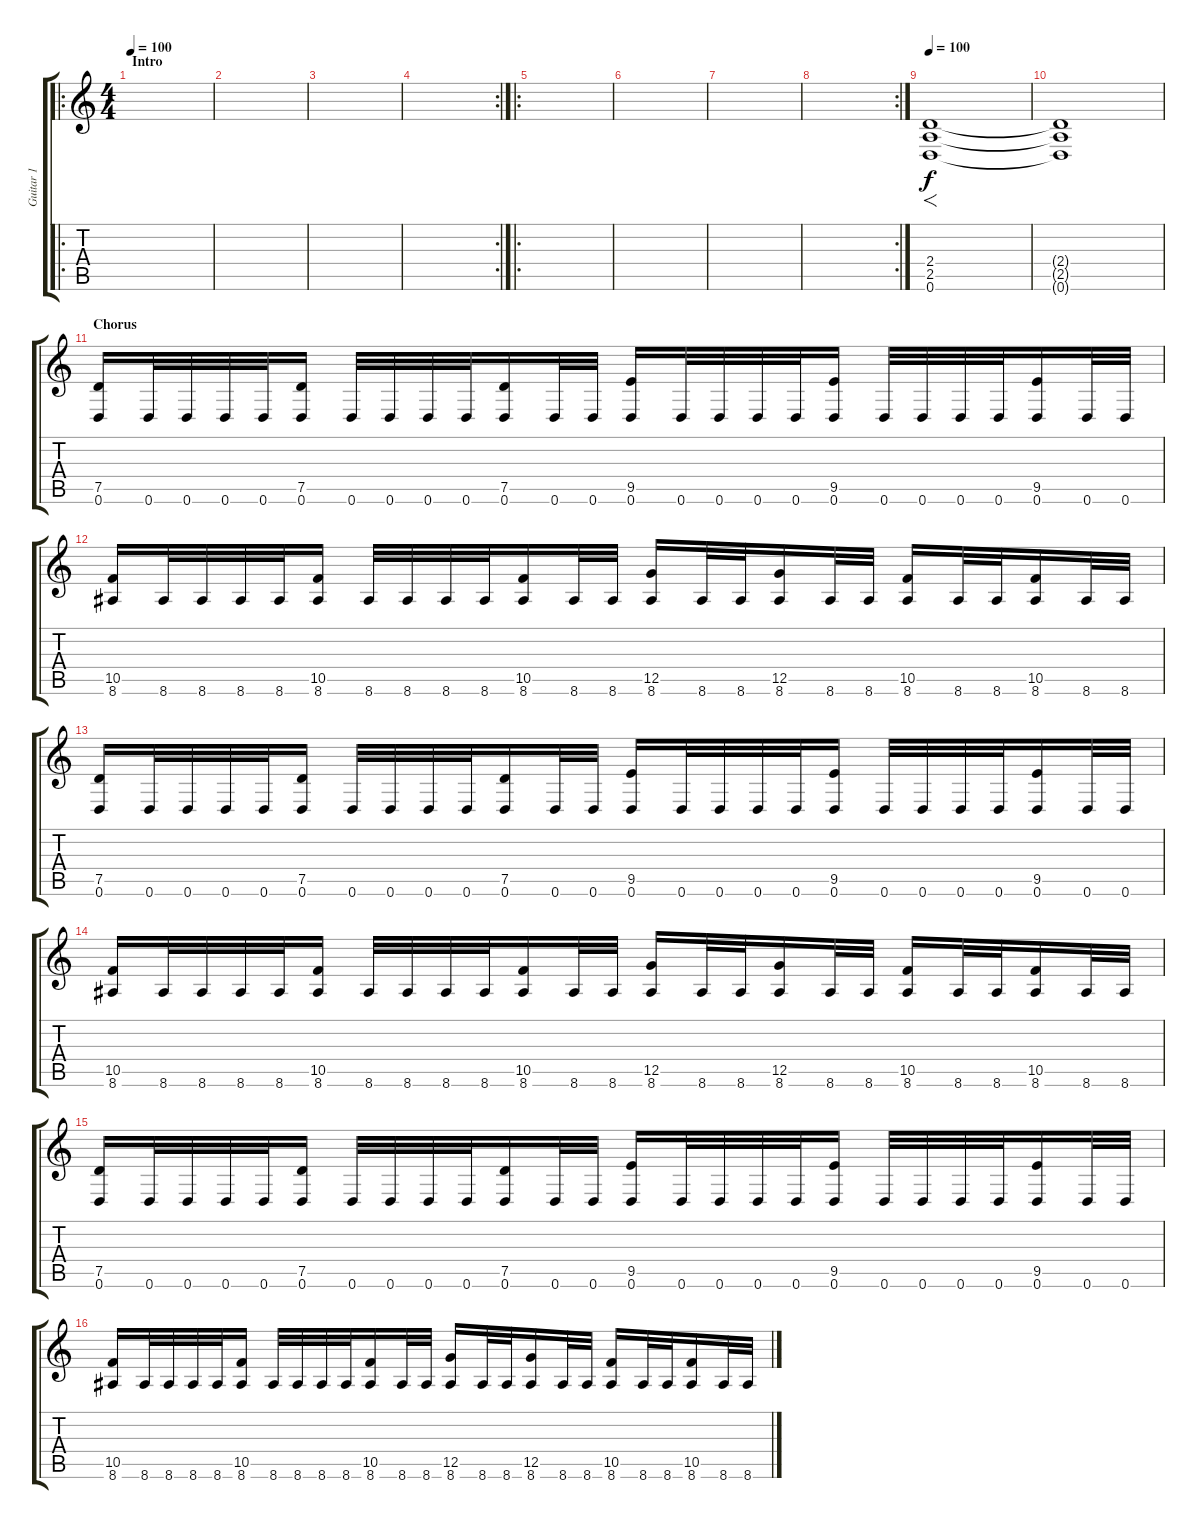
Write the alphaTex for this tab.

\track ("Guitar 1" "Guitar 1") {instrument distortionguitar}
\staff {score tabs}
\tuning (D4 A3 F3 C3 G2 D2) {hide}
\ro
\ts (4 4)
\section ("" "Intro")
\tempo 100
\tempo 111
\tempo 100
\clef g2
\ks c
|
|
|
\rc 2
|
\ro
|
|
|
\rc 2
|
\tempo 100
(2.4 2.5 0.6).1{f} |
(2.4{t} 2.5{t} 0.6{t}).1 |
\section ("" "Chorus")
(7.5 0.6).16 0.6.32 0.6.32 0.6.32 0.6.32 (7.5 0.6).16 0.6.32 0.6.32 0.6.32 0.6.32 (7.5 0.6).16 0.6.32 0.6.32 (9.5 0.6).16 0.6.32 0.6.32 0.6.32 0.6.32 (9.5 0.6).16 0.6.32 0.6.32 0.6.32 0.6.32 (9.5 0.6).16 0.6.32 0.6.32 |
(10.5 8.6).16 8.6.32 8.6.32 8.6.32 8.6.32 (10.5 8.6).16 8.6.32 8.6.32 8.6.32 8.6.32 (10.5 8.6).16 8.6.32 8.6.32 (12.5 8.6).16 8.6.32 8.6.32 (12.5 8.6).16 8.6.32 8.6.32 (10.5 8.6).16 8.6.32 8.6.32 (10.5 8.6).16 8.6.32 8.6.32 |
(7.5 0.6).16 0.6.32 0.6.32 0.6.32 0.6.32 (7.5 0.6).16 0.6.32 0.6.32 0.6.32 0.6.32 (7.5 0.6).16 0.6.32 0.6.32 (9.5 0.6).16 0.6.32 0.6.32 0.6.32 0.6.32 (9.5 0.6).16 0.6.32 0.6.32 0.6.32 0.6.32 (9.5 0.6).16 0.6.32 0.6.32 |
(10.5 8.6).16 8.6.32 8.6.32 8.6.32 8.6.32 (10.5 8.6).16 8.6.32 8.6.32 8.6.32 8.6.32 (10.5 8.6).16 8.6.32 8.6.32 (12.5 8.6).16 8.6.32 8.6.32 (12.5 8.6).16 8.6.32 8.6.32 (10.5 8.6).16 8.6.32 8.6.32 (10.5 8.6).16 8.6.32 8.6.32 |
(7.5 0.6).16 0.6.32 0.6.32 0.6.32 0.6.32 (7.5 0.6).16 0.6.32 0.6.32 0.6.32 0.6.32 (7.5 0.6).16 0.6.32 0.6.32 (9.5 0.6).16 0.6.32 0.6.32 0.6.32 0.6.32 (9.5 0.6).16 0.6.32 0.6.32 0.6.32 0.6.32 (9.5 0.6).16 0.6.32 0.6.32 |
(10.5 8.6).16 8.6.32 8.6.32 8.6.32 8.6.32 (10.5 8.6).16 8.6.32 8.6.32 8.6.32 8.6.32 (10.5 8.6).16 8.6.32 8.6.32 (12.5 8.6).16 8.6.32 8.6.32 (12.5 8.6).16 8.6.32 8.6.32 (10.5 8.6).16 8.6.32 8.6.32 (10.5 8.6).16 8.6.32 8.6.32
